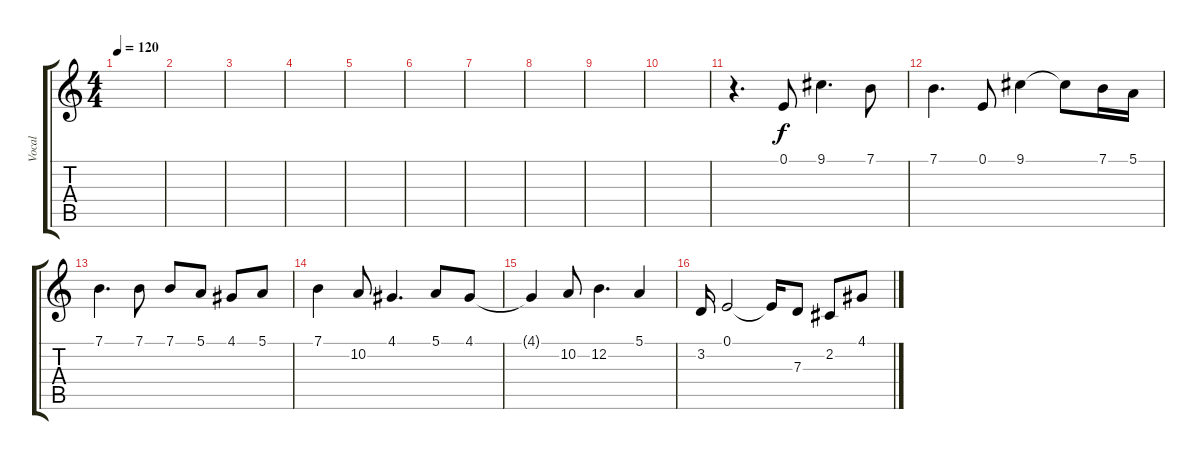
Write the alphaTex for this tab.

\track ("Vocal" "Vocal") {mute instrument lead6voice}
\staff {score tabs}
\tuning (E4 B3 G3 D3 A2 E2) {hide}
\ts (4 4)
\tempo 120
\clef g2
\ks c
|
|
|
|
|
|
|
|
|
|
r.4{d} 0.1.8 9.1.4{d} 7.1.8 |
7.1.4{d} 0.1.8 9.1.4 9.1{t}.8 7.1.16 5.1.16 |
7.1.4{d} 7.1.8 7.1.8 5.1.8 4.1.8 5.1.8 |
7.1.4 10.2.8 4.1.4{d} 5.1.8 4.1.8 |
4.1{t}.4 10.2.8 12.2.4{d} 5.1.4 |
3.2.16 0.1.2 0.1{t}.16 7.3.8 2.2.8 4.1.8
